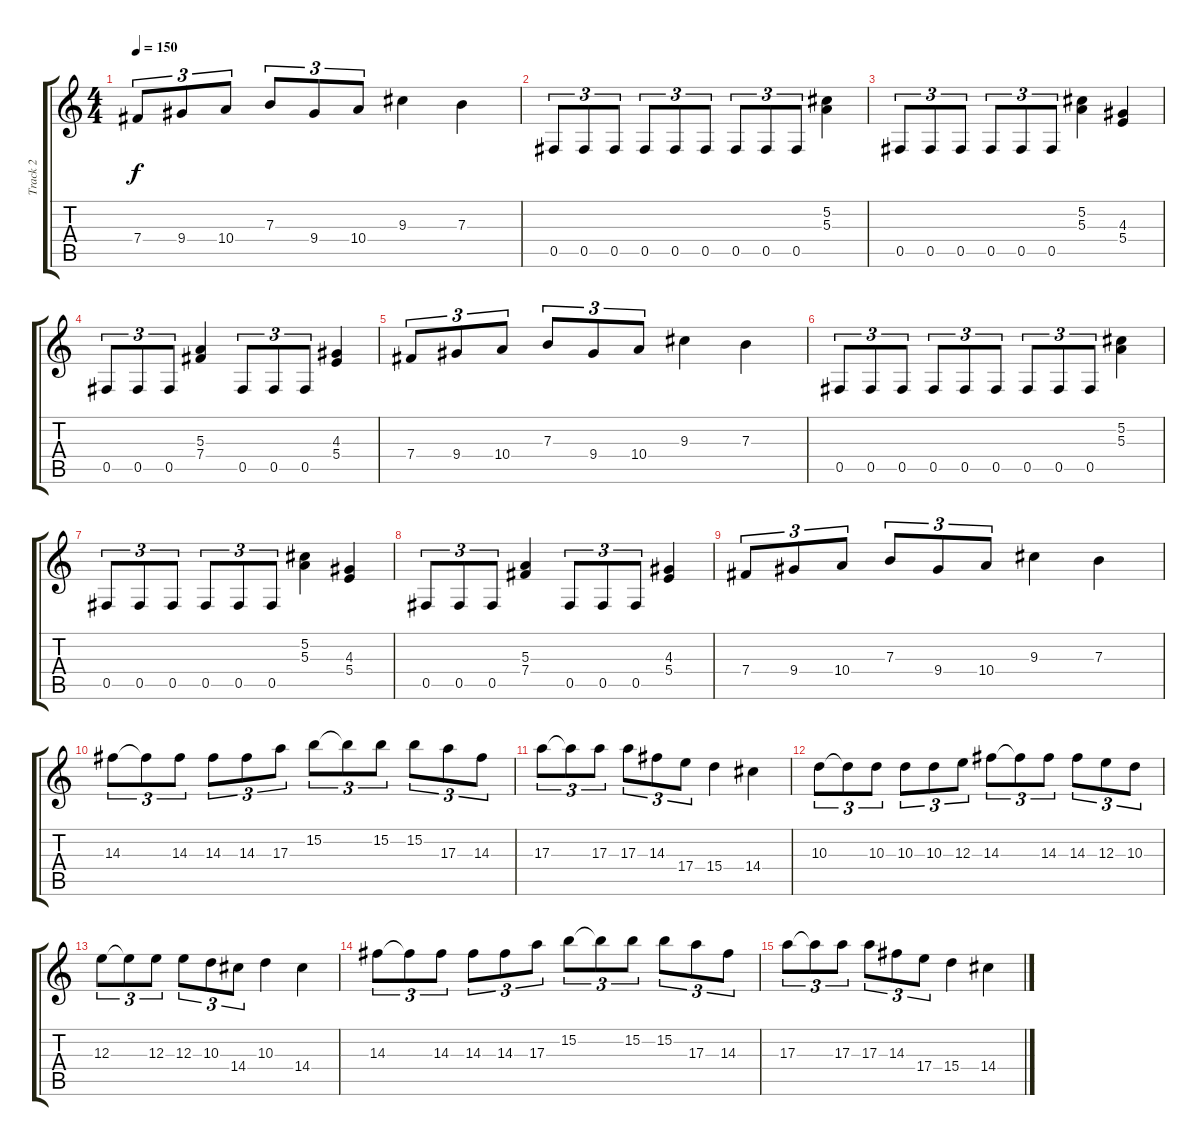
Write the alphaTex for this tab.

\track ("Track 2" "Track 2") {instrument overdrivenguitar}
\staff {score tabs}
\tuning (Db4 Ab3 E3 B2 Gb2 Db2) {hide}
\ts (4 4)
\tempo 150
\clef g2
\ks c
7.4.8{tu (3 2) dy f} 9.4.8{tu (3 2)} 10.4.8{tu (3 2)} 7.3.8{tu (3 2)} 9.4.8{tu (3 2)} 10.4.8{tu (3 2)} 9.3.4 7.3.4 |
0.5.8{tu (3 2)} 0.5.8{tu (3 2)} 0.5.8{tu (3 2)} 0.5.8{tu (3 2)} 0.5.8{tu (3 2)} 0.5.8{tu (3 2)} 0.5.8{tu (3 2)} 0.5.8{tu (3 2)} 0.5.8{tu (3 2)} (5.2 5.3).4 |
0.5.8{tu (3 2)} 0.5.8{tu (3 2)} 0.5.8{tu (3 2)} 0.5.8{tu (3 2)} 0.5.8{tu (3 2)} 0.5.8{tu (3 2)} (5.2 5.3).4 (4.3 5.4).4 |
0.5.8{tu (3 2)} 0.5.8{tu (3 2)} 0.5.8{tu (3 2)} (5.3 7.4).4 0.5.8{tu (3 2)} 0.5.8{tu (3 2)} 0.5.8{tu (3 2)} (4.3 5.4).4 |
7.4.8{tu (3 2)} 9.4.8{tu (3 2)} 10.4.8{tu (3 2)} 7.3.8{tu (3 2)} 9.4.8{tu (3 2)} 10.4.8{tu (3 2)} 9.3.4 7.3.4 |
0.5.8{tu (3 2)} 0.5.8{tu (3 2)} 0.5.8{tu (3 2)} 0.5.8{tu (3 2)} 0.5.8{tu (3 2)} 0.5.8{tu (3 2)} 0.5.8{tu (3 2)} 0.5.8{tu (3 2)} 0.5.8{tu (3 2)} (5.2 5.3).4 |
0.5.8{tu (3 2)} 0.5.8{tu (3 2)} 0.5.8{tu (3 2)} 0.5.8{tu (3 2)} 0.5.8{tu (3 2)} 0.5.8{tu (3 2)} (5.2 5.3).4 (4.3 5.4).4 |
0.5.8{tu (3 2)} 0.5.8{tu (3 2)} 0.5.8{tu (3 2)} (5.3 7.4).4 0.5.8{tu (3 2)} 0.5.8{tu (3 2)} 0.5.8{tu (3 2)} (4.3 5.4).4 |
7.4.8{tu (3 2)} 9.4.8{tu (3 2)} 10.4.8{tu (3 2)} 7.3.8{tu (3 2)} 9.4.8{tu (3 2)} 10.4.8{tu (3 2)} 9.3.4 7.3.4 |
14.3.8{tu (3 2)} 14.3{t}.8{tu (3 2)} 14.3.8{tu (3 2)} 14.3.8{tu (3 2)} 14.3.8{tu (3 2)} 17.3.8{tu (3 2)} 15.2.8{tu (3 2)} 15.2{t}.8{tu (3 2)} 15.2.8{tu (3 2)} 15.2.8{tu (3 2)} 17.3.8{tu (3 2)} 14.3.8{tu (3 2)} |
17.3.8{tu (3 2)} 17.3{t}.8{tu (3 2)} 17.3.8{tu (3 2)} 17.3.8{tu (3 2)} 14.3.8{tu (3 2)} 17.4.8{tu (3 2)} 15.4.4 14.4.4 |
10.3.8{tu (3 2)} 10.3{t}.8{tu (3 2)} 10.3.8{tu (3 2)} 10.3.8{tu (3 2)} 10.3.8{tu (3 2)} 12.3.8{tu (3 2)} 14.3.8{tu (3 2)} 14.3{t}.8{tu (3 2)} 14.3.8{tu (3 2)} 14.3.8{tu (3 2)} 12.3.8{tu (3 2)} 10.3.8{tu (3 2)} |
12.3.8{tu (3 2)} 12.3{t}.8{tu (3 2)} 12.3.8{tu (3 2)} 12.3.8{tu (3 2)} 10.3.8{tu (3 2)} 14.4.8{tu (3 2)} 10.3.4 14.4.4 |
14.3.8{tu (3 2)} 14.3{t}.8{tu (3 2)} 14.3.8{tu (3 2)} 14.3.8{tu (3 2)} 14.3.8{tu (3 2)} 17.3.8{tu (3 2)} 15.2.8{tu (3 2)} 15.2{t}.8{tu (3 2)} 15.2.8{tu (3 2)} 15.2.8{tu (3 2)} 17.3.8{tu (3 2)} 14.3.8{tu (3 2)} |
17.3.8{tu (3 2)} 17.3{t}.8{tu (3 2)} 17.3.8{tu (3 2)} 17.3.8{tu (3 2)} 14.3.8{tu (3 2)} 17.4.8{tu (3 2)} 15.4.4 14.4.4
